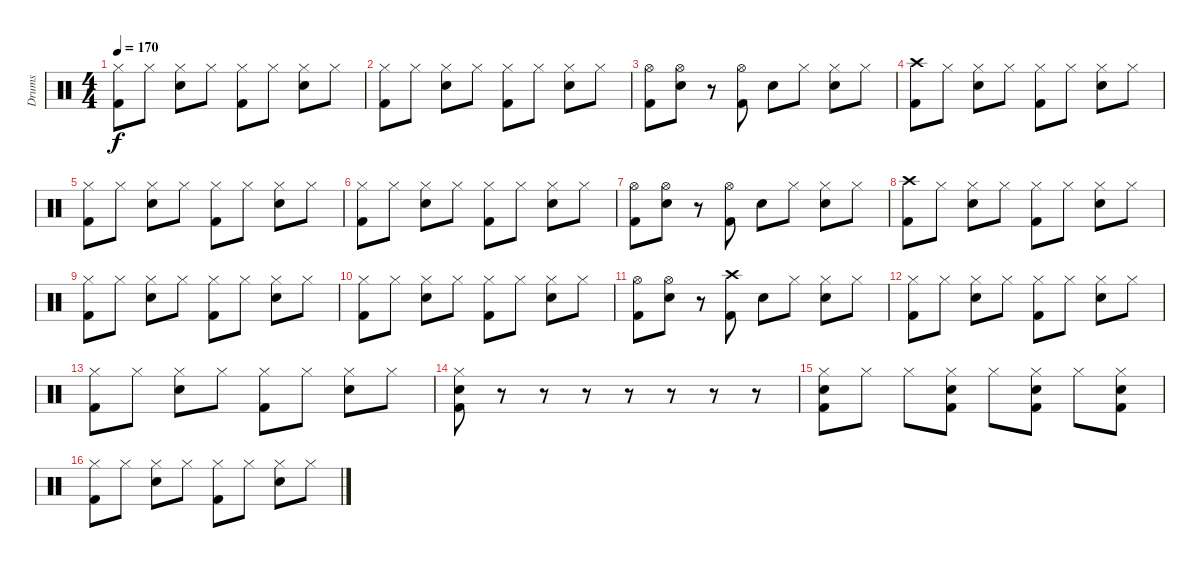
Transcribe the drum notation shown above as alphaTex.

\track ("Drums" "Drums") {instrument percussion}
\staff {score}
\articulation defaults
\ts (4 4)
\tempo 170
\clef neutral
\ks c
("Hi-Hat (closed)" "Kick (hit) 2").8{dy f} "Hi-Hat (closed)".8 ("Hi-Hat (closed)" "Snare (hit) 2").8 "Hi-Hat (closed)".8 ("Hi-Hat (closed)" "Kick (hit) 2").8 "Hi-Hat (closed)".8 ("Hi-Hat (closed)" "Snare (hit) 2").8 "Hi-Hat (closed)".8 |
("Hi-Hat (closed)" "Kick (hit) 2").8 "Hi-Hat (closed)".8 ("Hi-Hat (closed)" "Snare (hit) 2").8 "Hi-Hat (closed)".8 ("Hi-Hat (closed)" "Kick (hit) 2").8 "Hi-Hat (closed)".8 ("Hi-Hat (closed)" "Snare (hit) 2").8 "Hi-Hat (closed)".8 |
("Hi-Hat (open)" "Kick (hit) 2").8 ("Hi-Hat (open)" "Snare (hit) 2").8 r.8 ("Hi-Hat (open)" "Kick (hit) 2").8 "Snare (hit) 2".8 "Hi-Hat (closed)".8 ("Hi-Hat (closed)" "Snare (hit) 2").8 "Hi-Hat (closed)".8 |
("Crash high (hit)" "Kick (hit) 2").8 "Hi-Hat (closed)".8 ("Hi-Hat (closed)" "Snare (hit) 2").8 "Hi-Hat (closed)".8 ("Hi-Hat (closed)" "Kick (hit) 2").8 "Hi-Hat (closed)".8 ("Hi-Hat (closed)" "Snare (hit) 2").8 "Hi-Hat (closed)".8 |
("Hi-Hat (closed)" "Kick (hit) 2").8 "Hi-Hat (closed)".8 ("Hi-Hat (closed)" "Snare (hit) 2").8 "Hi-Hat (closed)".8 ("Hi-Hat (closed)" "Kick (hit) 2").8 "Hi-Hat (closed)".8 ("Hi-Hat (closed)" "Snare (hit) 2").8 "Hi-Hat (closed)".8 |
("Hi-Hat (closed)" "Kick (hit) 2").8 "Hi-Hat (closed)".8 ("Hi-Hat (closed)" "Snare (hit) 2").8 "Hi-Hat (closed)".8 ("Hi-Hat (closed)" "Kick (hit) 2").8 "Hi-Hat (closed)".8 ("Hi-Hat (closed)" "Snare (hit) 2").8 "Hi-Hat (closed)".8 |
("Hi-Hat (open)" "Kick (hit) 2").8 ("Hi-Hat (open)" "Snare (hit) 2").8 r.8 ("Hi-Hat (open)" "Kick (hit) 2").8 "Snare (hit) 2".8 "Hi-Hat (closed)".8 ("Hi-Hat (closed)" "Snare (hit) 2").8 "Hi-Hat (closed)".8 |
("Crash high (hit)" "Kick (hit) 2").8 "Hi-Hat (closed)".8 ("Hi-Hat (closed)" "Snare (hit) 2").8 "Hi-Hat (closed)".8 ("Hi-Hat (closed)" "Kick (hit) 2").8 "Hi-Hat (closed)".8 ("Hi-Hat (closed)" "Snare (hit) 2").8 "Hi-Hat (closed)".8 |
("Hi-Hat (closed)" "Kick (hit) 2").8 "Hi-Hat (closed)".8 ("Hi-Hat (closed)" "Snare (hit) 2").8 "Hi-Hat (closed)".8 ("Hi-Hat (closed)" "Kick (hit) 2").8 "Hi-Hat (closed)".8 ("Hi-Hat (closed)" "Snare (hit) 2").8 "Hi-Hat (closed)".8 |
("Hi-Hat (closed)" "Kick (hit) 2").8 "Hi-Hat (closed)".8 ("Hi-Hat (closed)" "Snare (hit) 2").8 "Hi-Hat (closed)".8 ("Hi-Hat (closed)" "Kick (hit) 2").8 "Hi-Hat (closed)".8 ("Hi-Hat (closed)" "Snare (hit) 2").8 "Hi-Hat (closed)".8 |
("Hi-Hat (open)" "Kick (hit) 2").8 ("Hi-Hat (open)" "Snare (hit) 2").8 r.8 ("Crash high (hit)" "Kick (hit) 2").8 "Snare (hit) 2".8 "Hi-Hat (closed)".8 ("Hi-Hat (closed)" "Snare (hit) 2").8 "Hi-Hat (closed)".8 |
("Hi-Hat (closed)" "Kick (hit) 2").8 "Hi-Hat (closed)".8 ("Hi-Hat (closed)" "Snare (hit) 2").8 "Hi-Hat (closed)".8 ("Hi-Hat (closed)" "Kick (hit) 2").8 "Hi-Hat (closed)".8 ("Hi-Hat (closed)" "Snare (hit) 2").8 "Hi-Hat (closed)".8 |
("Hi-Hat (closed)" "Kick (hit) 2").8 "Hi-Hat (closed)".8 ("Hi-Hat (closed)" "Snare (hit) 2").8 "Hi-Hat (closed)".8 ("Hi-Hat (closed)" "Kick (hit) 2").8 "Hi-Hat (closed)".8 ("Hi-Hat (closed)" "Snare (hit) 2").8 "Hi-Hat (closed)".8 |
("Hi-Hat (closed)" "Snare (hit) 2" "Kick (hit) 2").8 r.8 r.8 r.8 r.8 r.8 r.8 r.8 |
("Hi-Hat (closed)" "Snare (hit) 2" "Kick (hit) 2").8 "Hi-Hat (closed)".8 "Hi-Hat (closed)".8 ("Hi-Hat (closed)" "Snare (hit) 2" "Kick (hit) 2").8 "Hi-Hat (closed)".8 ("Hi-Hat (closed)" "Snare (hit) 2" "Kick (hit) 2").8 "Hi-Hat (closed)".8 ("Hi-Hat (closed)" "Snare (hit) 2" "Kick (hit) 2").8 |
("Hi-Hat (closed)" "Kick (hit) 2").8 "Hi-Hat (closed)".8 ("Hi-Hat (closed)" "Snare (hit) 2").8 "Hi-Hat (closed)".8 ("Hi-Hat (closed)" "Kick (hit) 2").8 "Hi-Hat (closed)".8 ("Hi-Hat (closed)" "Snare (hit) 2").8 "Hi-Hat (closed)".8
